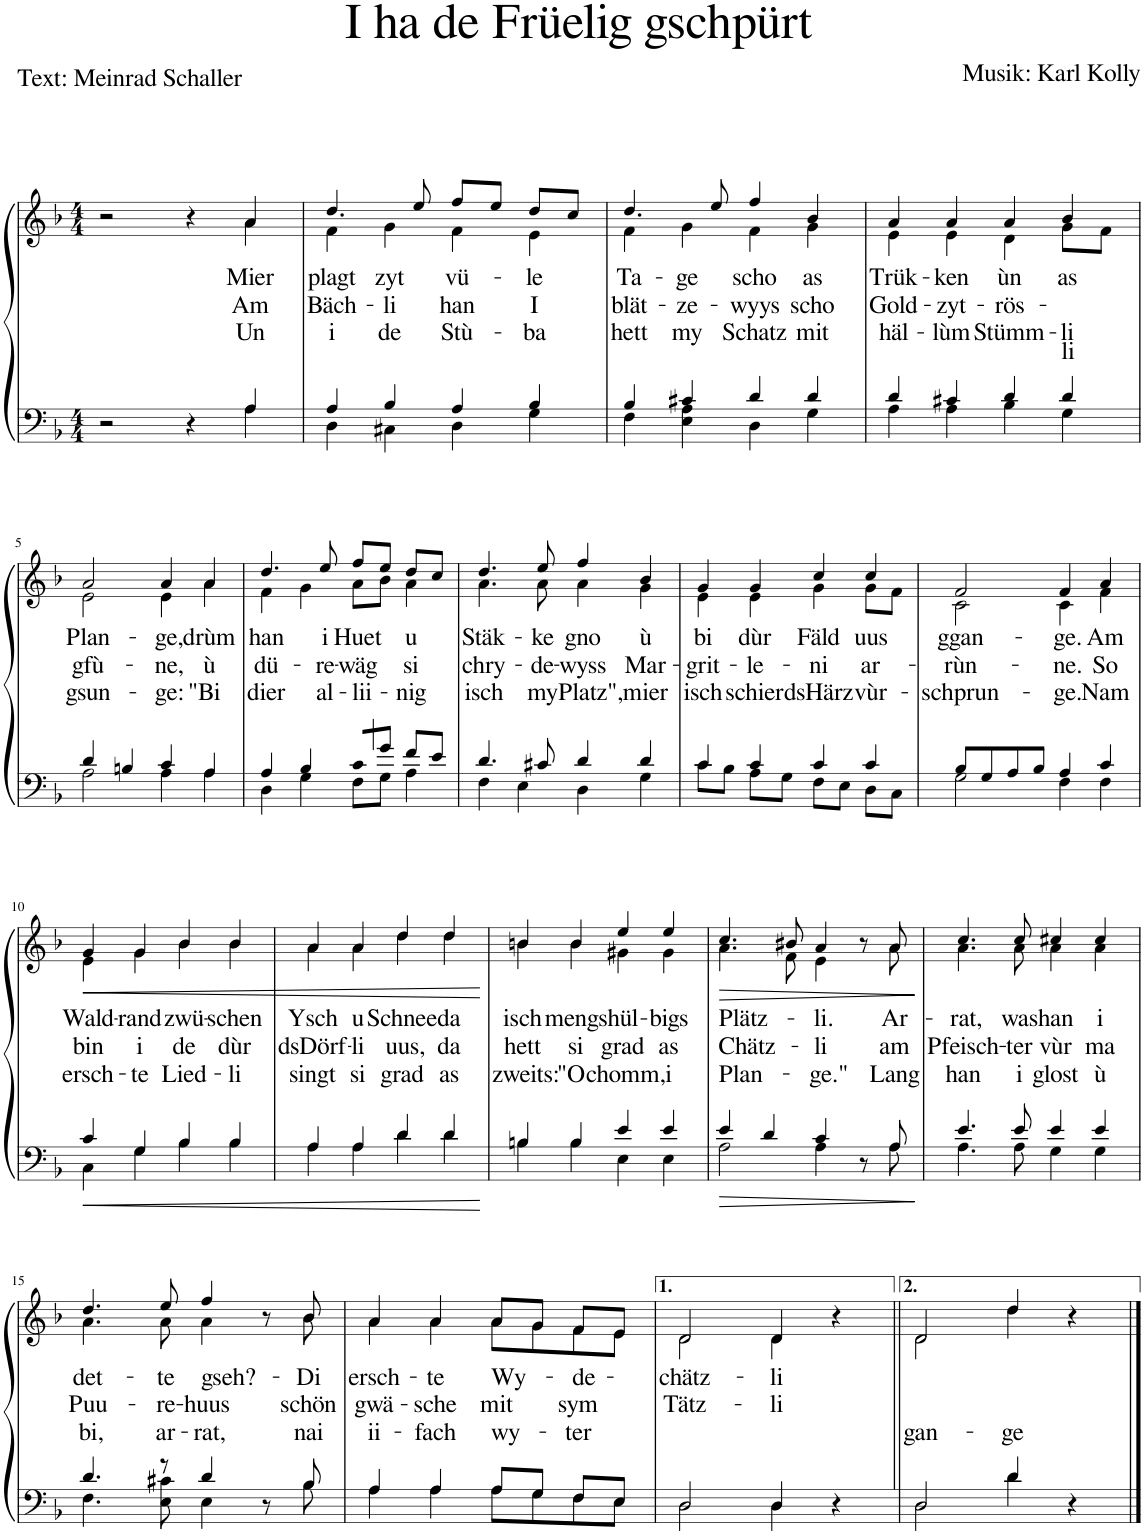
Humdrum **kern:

**kern	**kern	**text	**text	**text	**dynam
*part1	*part1	*part1	*part1	*part1	*part1
*staff2	*staff1	*staff1	*staff1	*staff1	*staff1/2
*I"Piano	*	*	*	*	*
*I'Pno.	*	*	*	*	*
*clefF4	*clefG2	*	*	*	*
*k[b-]	*k[b-]	*	*	*	*
*M4/4	*M4/4	*	*	*	*
=1	=1	=1	=1	=1	=1
*^	*^	*	*	*	*
2r	2.ryy	2r	2.ryy	.	.	.	.
4r	.	4r	.	.	.	.	.
!	!	!	!	!LO:LY:b	!LO:LY:b	!LO:LY:b	!
4A/	4A\	4a/	4a\	Mier	Am	Un	.
=2	=2	=2	=2	=2	=2	=2	=2
!	!	!	!	!LO:LY:b	!LO:LY:b	!LO:LY:b	!
4A/	4D\	4f\	4.dd/	plagt	Bäch-	i	.
!	!	!	!	!LO:LY:b	!LO:LY:b	!LO:LY:b	!
4B-/	4C#X\	4g\	.	zyt	-li	de	.
.	.	.	8ee/	.	.	.	.
!	!	!	!	!LO:LY:b	!LO:LY:b	!LO:LY:b	!
4A/	4D\	4f\	8ff/L	vü-	han	Stù-	.
.	.	.	8ee/J	.	.	.	.
!	!	!	!	!LO:LY:b	!LO:LY:b	!LO:LY:b	!
4B-/	4G\	4e\	8dd/L	-le	I	-ba	.
.	.	.	8cc/J	.	.	.	.
=3	=3	=3	=3	=3	=3	=3	=3
!	!	!	!	!LO:LY:b	!LO:LY:b	!LO:LY:b	!
4B-/	4F\	4f\	4.dd/	Ta-	blät-	hett	.
!	!	!	!	!LO:LY:b	!LO:LY:b	!LO:LY:b	!
4c#X/	4E\ 4A\	4g\	.	-ge	-ze-	my	.
.	.	.	8ee/	.	.	.	.
!	!	!	!	!LO:LY:b	!LO:LY:b	!LO:LY:b	!
4d/	4D\	4f\	4ff/	scho	-wyys	Schatz	.
!	!	!	!	!LO:LY:b	!LO:LY:b	!LO:LY:b	!
4d/	4G\	4g\	4b-/	as	scho	mit	.
=4	=4	=4	=4	=4	=4	=4	=4
!	!	!	!	!LO:LY:b	!LO:LY:b	!LO:LY:b	!
4d/	4A\	4e\	4a/	Trük-	Gold-	häl-	.
!	!	!	!	!LO:LY:b	!LO:LY:b	!LO:LY:b	!
4c#X/	4A\	4e\	4a/	-ken	-zyt-	-lùm	.
!	!	!	!	!LO:LY:b	!LO:LY:b	!LO:LY:b	!
4d/	4B-\	4d\	4a/	ùn	-rös-	Stümm-	.
!	!	!	!	!LO:LY:b	!LO:LY:b	!LO:LY:b	!
4d/	4G\	8g\L	4b-/	as	-li	-li	.
.	.	8f\J	.	.	.	.	.
!!LO:LB:g=z	!!
=5	=5	=5	=5	=5	=5	=5	=5
!	!	!	!	!LO:LY:b	!LO:LY:b	!LO:LY:b	!
4d/	2A\	2a/	2e\	Plan-	gfù-	gsun-	.
4Bn/	.	.	.	.	.	.	.
!	!	!	!	!LO:LY:b	!LO:LY:b	!LO:LY:b	!
4c/	4A\	4a/	4e\	-ge,	-ne,	-ge:	.
!	!	!	!	!LO:LY:b	!LO:LY:b	!LO:LY:b	!
4A/	4A\	4a/	4a\	drùm	ù	"Bi	.
=6	=6	=6	=6	=6	=6	=6	=6
!	!	!	!	!LO:LY:b	!LO:LY:b	!LO:LY:b	!
4A/	4D\	4.dd/	4f\	han	dü-	dier	.
4B-/	4G\	.	4g\	.	.	.	.
!	!	!	!	!LO:LY:b	!LO:LY:b	!LO:LY:b	!
.	.	8ee/	.	i	-re-	al-	.
!	!	!	!	!LO:LY:b	!LO:LY:b	!LO:LY:b	!
8c/L	8F\L	8ff/L	8a\L	Huet	-wäg	-lii-	.
8g/J	8G\J	8ee/J	8b-\J	.	.	.	.
!	!	!	!	!LO:LY:b	!LO:LY:b	!LO:LY:b	!
8f/L	4A\	8dd/L	4a\	u	si	-nig	.
8e/J	.	8cc/J	.	.	.	.	.
=7	=7	=7	=7	=7	=7	=7	=7
!	!	!	!	!LO:LY:b	!LO:LY:b	!LO:LY:b	!
4.d/	4F\	4.dd/	4.a\	Stäk-	chry-	isch	.
.	4E\	.	.	.	.	.	.
!	!	!	!	!LO:LY:b	!LO:LY:b	!LO:LY:b	!
8c#X/	.	8ee/	8a\	-ke	-de-	my	.
!	!	!	!	!LO:LY:b	!LO:LY:b	!LO:LY:b	!
4d/	4D\	4ff/	4a\	gno	-wyss	Platz",	.
!	!	!	!	!LO:LY:b	!LO:LY:b	!LO:LY:b	!
4d/	4G\	4b-/	4g\	ù	Mar-	mier	.
=8	=8	=8	=8	=8	=8	=8	=8
!	!	!	!	!LO:LY:b	!LO:LY:b	!LO:LY:b	!
4c/	8c\L	4g/	4e\	bi	-grit-	isch	.
.	8B-\J	.	.	.	.	.	.
!	!	!	!	!LO:LY:b	!LO:LY:b	!LO:LY:b	!
4c/	8A\L	4g/	4e\	dùr	-le-	schier	.
.	8G\J	.	.	.	.	.	.
!	!	!	!	!LO:LY:b	!LO:LY:b	!LO:LY:b	!
4c/	8F\L	4cc/	4g\	Fäld	-ni	dsHärz	.
.	8E\J	.	.	.	.	.	.
!	!	!	!	!LO:LY:b	!LO:LY:b	!LO:LY:b	!
4c/	8D\L	4cc/	8g\L	uus	ar-	vùr-	.
.	8C\J	.	8f\J	.	.	.	.
=9	=9	=9	=9	=9	=9	=9	=9
!	!	!	!	!LO:LY:b	!LO:LY:b	!LO:LY:b	!
8B-/L	2G\	2f/	2c\	ggan-	-rùn-	-schprun-	.
8G/	.	.	.	.	.	.	.
8A/	.	.	.	.	.	.	.
8B-/J	.	.	.	.	.	.	.
!	!	!	!	!LO:LY:b	!LO:LY:b	!LO:LY:b	!
4A/	4F\	4f/	4c\	-ge.	-ne.	-ge.	.
!	!	!	!	!LO:LY:b	!LO:LY:b	!LO:LY:b	!
4c/	4F\	4a/	4f\	Am	So	Nam	.
!!LO:LB:g=z	!!
=10	=10	=10	=10	=10	=10	=10	=10
!	!	!	!	!LO:LY:b	!LO:LY:b	!LO:LY:b	!LO:HP:b
4c/	4C\	4g/	4e\	Wald-	bin	ersch-	<
!	!	!	!	!LO:LY:b	!LO:LY:b	!LO:LY:b	!
4G/	4G\	4g/	4g\	-rand	i	-te	.
!	!	!	!	!LO:LY:b	!LO:LY:b	!LO:LY:b	!
4B-/	4B-\	4b-/	4b-\	zwü-	de	Lied-	.
!	!	!	!	!LO:LY:b	!LO:LY:b	!LO:LY:b	!
4B-/	4B-\	4b-/	4b-\	-schen	dùr	-li	.
=11	=11	=11	=11	=11	=11	=11	=11
!	!	!	!	!LO:LY:b	!LO:LY:b	!LO:LY:b	!
4A/	4A\	4a/	4a\	Ysch	dsDörf-	singt	.
!	!	!	!	!LO:LY:b	!LO:LY:b	!LO:LY:b	!
4A/	4A\	4a/	4a\	u	-li	si	.
!	!	!	!	!LO:LY:b	!LO:LY:b	!LO:LY:b	!
4d/	4d\	4dd/	4dd\	Schnee	uus,	grad	.
!	!	!	!	!LO:LY:b	!LO:LY:b	!LO:LY:b	!
4d/	4d\	4dd/	4dd\	da	da	as	.
*v	*v	*	*	*	*	*	*
*	*v	*v	*	*	*	*
.	.	.	.	.	[
=12	=12	=12	=12	=12	=12
*^	*	*	*	*	*
!	!	!	!LO:LY:b	!LO:LY:b	!LO:LY:b	!
*	*	*^	*	*	*	*
4Bn/	4B\	4bn/	4bn\	isch	hett	zweits:	.
!	!	!	!	!LO:LY:b	!LO:LY:b	!LO:LY:b	!
4B/	4B\	4b/	4b\	mengs	si	"O	.
!	!	!	!	!LO:LY:b	!LO:LY:b	!LO:LY:b	!
4e/	4E\	4ee/	4g#X\	hül-	grad	chomm,	.
!	!	!	!	!LO:LY:b	!LO:LY:b	!LO:LY:b	!
4e/	4E\	4ee/	4g#\	-bigs	as	i	.
=13	=13	=13	=13	=13	=13	=13	=13
!	!	!	!	!LO:LY:b	!LO:LY:b	!LO:LY:b	!LO:HP:b
4e/	2A\	4.cc/	4.a\	Plätz-	Chätz-	Plan-	>
4d/	.	.	.	.	.	.	.
.	.	8b#X/	8f\	.	.	.	.
!	!	!	!	!LO:LY:b	!LO:LY:b	!LO:LY:b	!
4c/	4A\	4a/	4e\	-li.	-li	-ge."	.
8r	8ryy	8r	8ryy	.	.	.	.
!	!	!	!	!LO:LY:b	!LO:LY:b	!LO:LY:b	!
8A/	8A\	8a/	8a\	Ar-	am	Lang	.
*v	*v	*	*	*	*	*	*
*	*v	*v	*	*	*	*
.	.	.	.	.	]
=14	=14	=14	=14	=14	=14
*^	*	*	*	*	*
!	!	!	!LO:LY:b	!LO:LY:b	!LO:LY:b	!
*	*	*^	*	*	*	*
4.e/	4.A\	4.cc/	4.a\	-rat,	Pfeisch-	han	.
!	!	!	!	!LO:LY:b	!LO:LY:b	!LO:LY:b	!
8e/	8A\	8cc/	8a\	was	-ter	i	.
!	!	!	!	!LO:LY:b	!LO:LY:b	!LO:LY:b	!
4e/	4G\	4cc#X/	4a\	han	vùr	glost	.
!	!	!	!	!LO:LY:b	!LO:LY:b	!LO:LY:b	!
4e/	4G\	4cc#/	4a\	i	ma	ù	.
!!LO:LB:g=z	!!
=15	=15	=15	=15	=15	=15	=15	=15
!	!	!	!	!LO:LY:b	!LO:LY:b	!LO:LY:b	!
4.d/	4.F\	4.dd/	4.a\	det-	Puu-	bi,	.
!	!	!	!	!LO:LY:b	!LO:LY:b	!LO:LY:b	!
8r	8E\ 8c#X\	8ee/	8a\	-te	-re-	ar-	.
!	!	!	!	!LO:LY:b	!LO:LY:b	!LO:LY:b	!
4d/	4E\	4ff/	4a\	gseh?-	-huus	-rat,	.
8r	8ryy	8r	8ryy	.	.	.	.
!	!	!	!	!LO:LY:b	!LO:LY:b	!LO:LY:b	!
8B-/	8B-\	8b-/	8b-\	-Di	schön	nai	.
=16	=16	=16	=16	=16	=16	=16	=16
!	!	!	!	!LO:LY:b	!LO:LY:b	!LO:LY:b	!
4A/	4A\	4a/	4a\	ersch-	gwä-	ii-	.
!	!	!	!	!LO:LY:b	!LO:LY:b	!LO:LY:b	!
4A/	4A\	4a/	4a\	-te	-sche	-fach	.
!	!	!	!	!LO:LY:b	!LO:LY:b	!LO:LY:b	!
8A/L	8A\L	8a/L	8a\L	Wy-	mit	wy-	.
8G/J	8G\	8g/J	8g\	.	.	.	.
!	!	!	!	!LO:LY:b	!LO:LY:b	!LO:LY:b	!
8F/L	8F\	8f/L	8f\	-de-	sym	-ter	.
8E/J	8E\J	8e/J	8e\J	.	.	.	.
=17	=17	=17	=17	=17	=17	=17	=17
!	!	!	!	!LO:LY:b	!LO:LY:b	!	!
2D/	2D\	2d/	2d\	-chätz-	Tätz-	.	.
!	!	!	!	!LO:LY:b	!LO:LY:b	!	!
4D/	4D\	4d/	4d\	-li	-li	.	.
4r	4ryy	4r	4ryy	.	.	.	.
=18||	=18||	=18||	=18||	=18||	=18||	=18||	=18||
!	!	!	!	!	!	!LO:LY:b	!
2D/	2D\	2d/	2d\	.	.	gan-	.
!	!	!	!	!	!	!LO:LY:b	!
4d/	4d\	4dd/	4dd\	.	.	-ge	.
4r	4ryy	4r	4ryy	.	.	.	.
*v	*v	*	*	*	*	*	*
*	*v	*v	*	*	*	*
==	==	==	==	==	==
*-	*-	*-	*-	*-	*-
